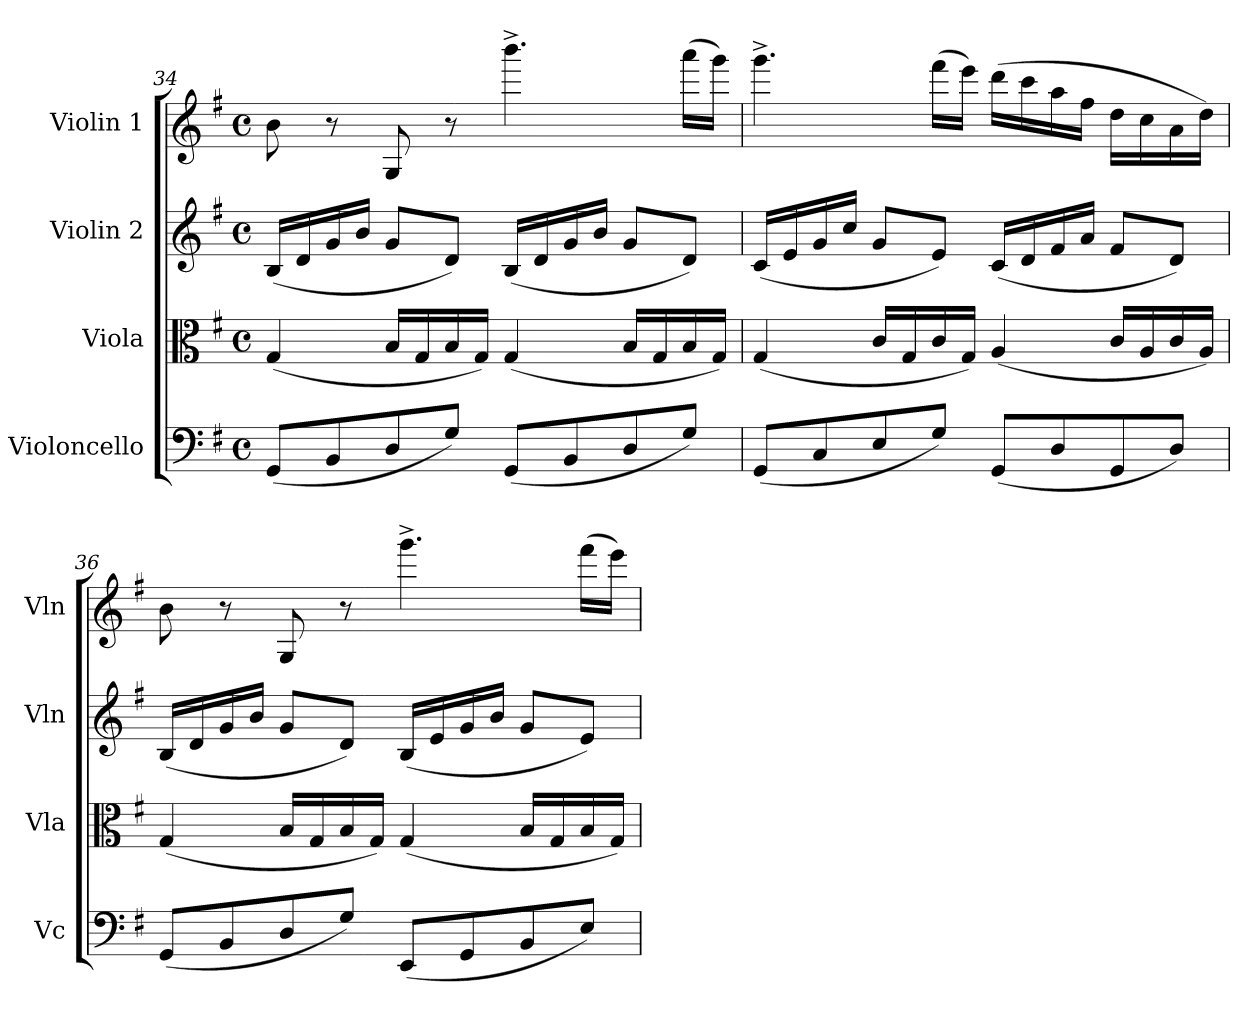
**kern	**kern	**kern	**kern
*part4	*part3	*part2	*part1
*staff4	*staff3	*staff2	*staff1
*I"Violoncello	*I"Viola	*I"Violin 2	*I"Violin 1
*I'Vc	*I'Vla	*I'Vln	*I'Vln
!!LO:PB:g=z
*clefF4	*clefC3	*clefG2	*clefG2
*k[f#]	*k[f#]	*k[f#]	*k[f#]
*M4/4	*M4/4	*M4/4	*M4/4
*met(c)	*met(c)	*met(c)	*met(c)
=34	=34	=34	=34
(8GG/L	(<4G/	(16B/LL	8b\
.	.	16d/	.
8BB/	.	16g/	8r
.	.	16b/JJ	.
8D/	16B/LL	8g/L	8G/
.	16G/	.	.
8G/J)	16B/	8d/J)	8r
.	16G/JJ)	.	.
(8GG/L	(<4G/	(16B/LL	4.bbb^\
.	.	16d/	.
8BB/	.	16g/	.
.	.	16b/JJ	.
8D/	16B/LL	8g/L	.
.	16G/	.	.
8G/J)	16B/	8d/J)	(16aaa\LL
.	16G/JJ)	.	16ggg\JJ)
=35	=35	=35	=35
(8GG/L	(<4G/	(16c/LL	4.ggg^\
.	.	16e/	.
8C/	.	16g/	.
.	.	16cc/JJ	.
8E/	16c/LL	8g/L	.
.	16G/	.	.
8G/J)	16c/	8e/J)	(16fff#\LL
.	16G/JJ)	.	16eee\JJ)
(8GG/L	(<4A/	(16c/LL	(16ddd\LL
.	.	16d/	16ccc\
8D/	.	16f#/	16aa\
.	.	16a/JJ	16ff#\JJ
8GG/	16c/LL	8f#/L	16dd\LL
.	16A/	.	16cc\
8D/J)	16c/	8d/J)	16a\
.	16A/JJ)	.	16dd\JJ)
!!LO:LB:g=z
=36	=36	=36	=36
(8GG/L	(<4G/	(16B/LL	8b\
.	.	16d/	.
8BB/	.	16g/	8r
.	.	16b/JJ	.
8D/	16B/LL	8g/L	8G/
.	16G/	.	.
8G/J)	16B/	8d/J)	8r
.	16G/JJ)	.	.
(8EE/L	(<4G/	(16B/LL	4.ggg^\
.	.	16e/	.
8GG/	.	16g/	.
.	.	16b/JJ	.
8BB/	16B/LL	8g/L	.
.	16G/	.	.
8E/J)	16B/	8e/J)	(16fff#\LL
.	16G/JJ)	.	16eee\JJ)
=	=	=	=
*-	*-	*-	*-
